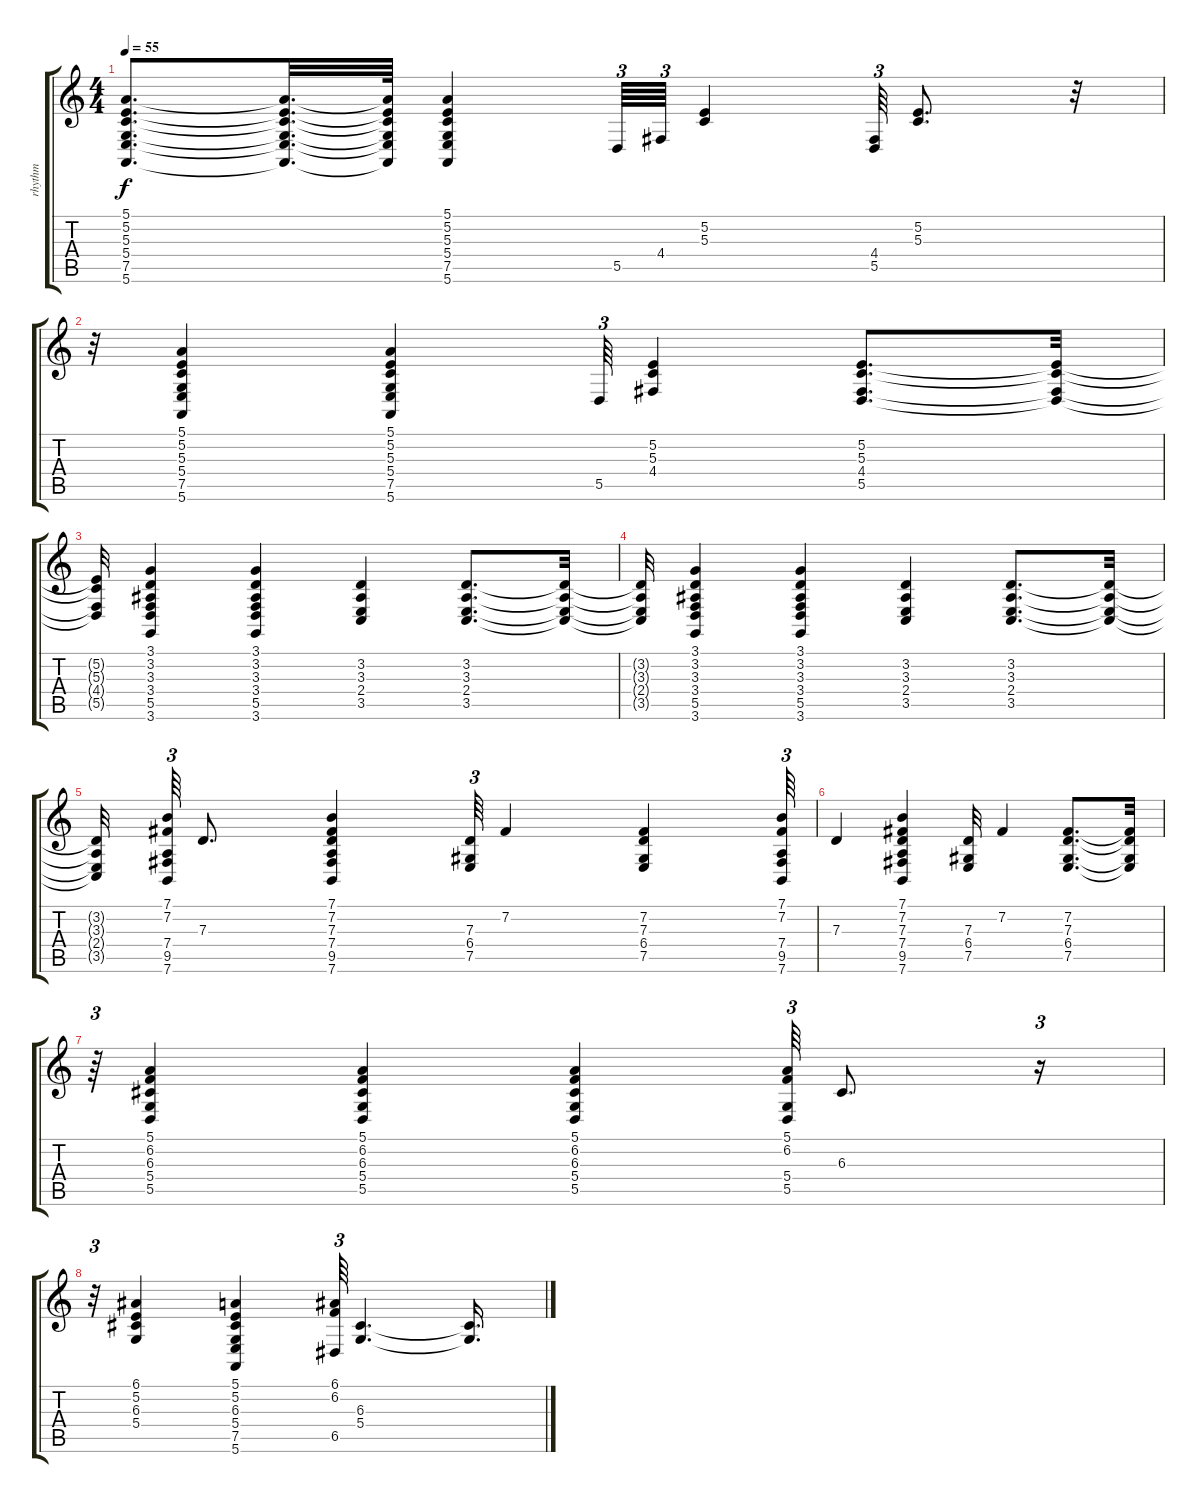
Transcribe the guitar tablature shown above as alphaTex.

\track ("rhythm" "rhythm") {instrument electricpiano1}
\staff {score tabs}
\tuning (E4 B3 G3 D3 A2 E2) {hide}
\ts (4 4)
\tempo 55
\clef g2
\ks c
(5.1{t} 5.2{t} 5.3{t} 5.4{t} 7.5{t} 5.6{t}).8{d dy f} (5.1{t} 5.2{t} 5.3{t} 5.4{t} 7.5{t} 5.6{t}).32{d} (5.1{t} 5.2{t} 5.3{t} 5.4{t} 7.5{t} 5.6{t}).64 (5.1 5.2 5.3 5.4 7.5 5.6).4 5.5.64{tu (3 2)} 4.4.64{tu (3 2)} (5.2 5.3).4 (4.4 5.5).64{tu (3 2)} (5.2 5.3).8{d} r.32 |
r.32{tu (3 2)} (5.1 5.2 5.3 5.4 7.5 5.6).4 (5.1 5.2 5.3 5.4 7.5 5.6).4 5.5.64{tu (3 2)} (5.2 5.3 4.4).4 (5.2 5.3 4.4 5.5).8{d} (5.2{t} 5.3{t} 4.4{t} 5.5{t}).32 |
(5.2{t} 5.3{t} 4.4{t} 5.5{t}).32 (3.1 3.2 3.3 3.4 5.5 3.6).4 (3.1 3.2 3.3 3.4 5.5 3.6).4 (3.2 3.3 2.4 3.5).4 (3.2 3.3 2.4 3.5).8{d} (3.2{t} 3.3{t} 2.4{t} 3.5{t}).32 |
(3.2{t} 3.3{t} 2.4{t} 3.5{t}).32 (3.1 3.2 3.3 3.4 5.5 3.6).4 (3.1 3.2 3.3 3.4 5.5 3.6).4 (3.2 3.3 2.4 3.5).4 (3.2 3.3 2.4 3.5).8{d} (3.2{t} 3.3{t} 2.4{t} 3.5{t}).32 |
(3.2{t} 3.3{t} 2.4{t} 3.5{t}).32{beam splitsecondary} (7.1 7.2 7.4 9.5 7.6).64{tu (3 2)} 7.3.8{d} (7.1 7.2 7.3 7.4 9.5 7.6).4 (7.3 6.4 7.5).64{tu (3 2)} 7.2.4 (7.2 7.3 6.4 7.5).4 (7.1 7.2 7.4 9.5 7.6).64{tu (3 2)} |
7.3.4 (7.1 7.2 7.3 7.4 9.5 7.6).4 (7.3 6.4 7.5).32 7.2.4 (7.2 7.3 6.4 7.5).8{d} (7.2{t} 7.3{t} 6.4{t} 7.5{t}).32 |
r.64{tu (3 2)} (5.1 6.2 6.3 5.4 5.5).4 (5.1 6.2 6.3 5.4 5.5).4 (5.1 6.2 6.3 5.4 5.5).4 (5.1 6.2 5.4 5.5).64{tu (3 2)} 6.3.8{d} r.16{tu (3 2)} |
r.32{tu (3 2)} (6.1 5.2 6.3 5.4).4 (5.1 5.2 6.3 5.4 7.5 5.6).4 (6.1 6.2 6.5).64{tu (3 2)} (6.3 5.4).4{d} (6.3{t} 5.4{t}).16{d}
